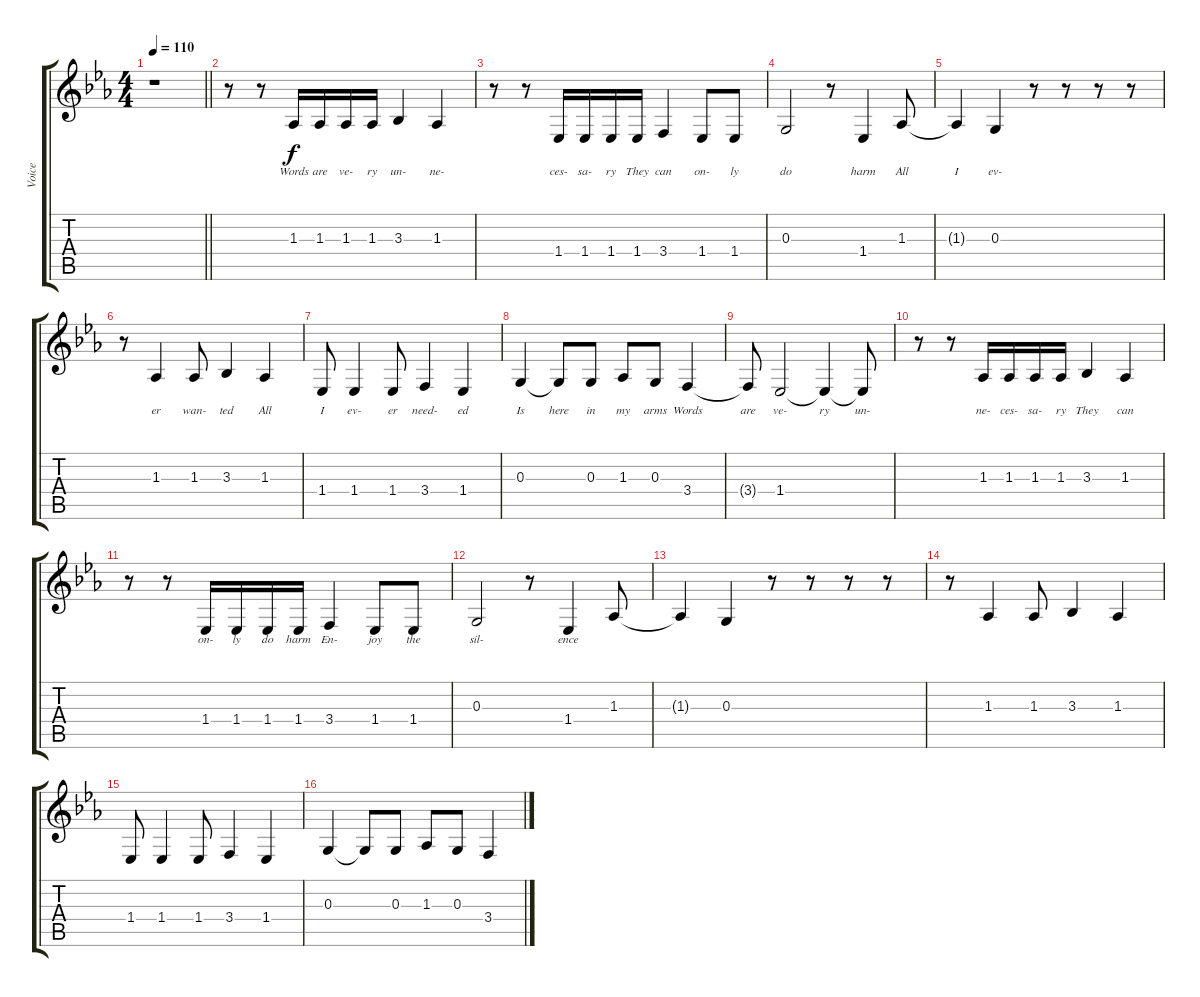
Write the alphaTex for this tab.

\track ("Voice" "Voice") {instrument cello}
\staff {score tabs}
\tuning (E4 B3 G3 D3 A2 E2) {hide}
\ts (4 4)
\tempo 110
\clef g2
\barLineRight lightlight
\ks eb
r.1{dy f} |
r.8 r.8 1.3.16{lyrics (0 "Words") lyrics (1 "") lyrics (2 "") lyrics (3 "") lyrics (4 "")} 1.3.16{lyrics (0 "are") lyrics (1 "") lyrics (2 "") lyrics (3 "") lyrics (4 "")} 1.3.16{lyrics (0 "ve-") lyrics (1 "") lyrics (2 "") lyrics (3 "") lyrics (4 "")} 1.3.16{lyrics (0 "ry") lyrics (1 "") lyrics (2 "") lyrics (3 "") lyrics (4 "")} 3.3.4{lyrics (0 "un-") lyrics (1 "") lyrics (2 "") lyrics (3 "") lyrics (4 "")} 1.3.4{lyrics (0 "ne-") lyrics (1 "") lyrics (2 "") lyrics (3 "") lyrics (4 "")} |
r.8 r.8 1.4.16{lyrics (0 "ces-") lyrics (1 "") lyrics (2 "") lyrics (3 "") lyrics (4 "")} 1.4.16{lyrics (0 "sa-") lyrics (1 "") lyrics (2 "") lyrics (3 "") lyrics (4 "")} 1.4.16{lyrics (0 "ry") lyrics (1 "") lyrics (2 "") lyrics (3 "") lyrics (4 "")} 1.4.16{lyrics (0 "They") lyrics (1 "") lyrics (2 "") lyrics (3 "") lyrics (4 "")} 3.4.4{lyrics (0 "can") lyrics (1 "") lyrics (2 "") lyrics (3 "") lyrics (4 "")} 1.4.8{lyrics (0 "on-") lyrics (1 "") lyrics (2 "") lyrics (3 "") lyrics (4 "")} 1.4.8{lyrics (0 "ly") lyrics (1 "") lyrics (2 "") lyrics (3 "") lyrics (4 "")} |
0.3.2{lyrics (0 "do") lyrics (1 "") lyrics (2 "") lyrics (3 "") lyrics (4 "")} r.8 1.4.4{lyrics (0 "harm") lyrics (1 "") lyrics (2 "") lyrics (3 "") lyrics (4 "")} 1.3.8{lyrics (0 "All") lyrics (1 "") lyrics (2 "") lyrics (3 "") lyrics (4 "")} |
1.3{t}.4{lyrics (0 "I") lyrics (1 "") lyrics (2 "") lyrics (3 "") lyrics (4 "")} 0.3.4{lyrics (0 "ev-") lyrics (1 "") lyrics (2 "") lyrics (3 "") lyrics (4 "")} r.8 r.8 r.8 r.8 |
r.8 1.3.4{lyrics (0 "er") lyrics (1 "") lyrics (2 "") lyrics (3 "") lyrics (4 "")} 1.3.8{lyrics (0 "wan-") lyrics (1 "") lyrics (2 "") lyrics (3 "") lyrics (4 "")} 3.3.4{lyrics (0 "ted") lyrics (1 "") lyrics (2 "") lyrics (3 "") lyrics (4 "")} 1.3.4{lyrics (0 "All") lyrics (1 "") lyrics (2 "") lyrics (3 "") lyrics (4 "")} |
1.4.8{lyrics (0 "I") lyrics (1 "") lyrics (2 "") lyrics (3 "") lyrics (4 "")} 1.4.4{lyrics (0 "ev-") lyrics (1 "") lyrics (2 "") lyrics (3 "") lyrics (4 "")} 1.4.8{lyrics (0 "er") lyrics (1 "") lyrics (2 "") lyrics (3 "") lyrics (4 "")} 3.4.4{lyrics (0 "need-") lyrics (1 "") lyrics (2 "") lyrics (3 "") lyrics (4 "")} 1.4.4{lyrics (0 "ed") lyrics (1 "") lyrics (2 "") lyrics (3 "") lyrics (4 "")} |
0.3.4{lyrics (0 "Is") lyrics (1 "") lyrics (2 "") lyrics (3 "") lyrics (4 "")} 0.3{t}.8{lyrics (0 "here") lyrics (1 "") lyrics (2 "") lyrics (3 "") lyrics (4 "")} 0.3.8{lyrics (0 "in") lyrics (1 "") lyrics (2 "") lyrics (3 "") lyrics (4 "")} 1.3.8{lyrics (0 "my") lyrics (1 "") lyrics (2 "") lyrics (3 "") lyrics (4 "")} 0.3.8{lyrics (0 "arms") lyrics (1 "") lyrics (2 "") lyrics (3 "") lyrics (4 "")} 3.4.4{lyrics (0 "Words") lyrics (1 "") lyrics (2 "") lyrics (3 "") lyrics (4 "")} |
3.4{t}.8{lyrics (0 "are") lyrics (1 "") lyrics (2 "") lyrics (3 "") lyrics (4 "")} 1.4.2{lyrics (0 "ve-") lyrics (1 "") lyrics (2 "") lyrics (3 "") lyrics (4 "")} 1.4{t}.4{lyrics (0 "ry") lyrics (1 "") lyrics (2 "") lyrics (3 "") lyrics (4 "")} 1.4{t}.8{lyrics (0 "un-") lyrics (1 "") lyrics (2 "") lyrics (3 "") lyrics (4 "")} |
r.8 r.8 1.3.16{lyrics (0 "ne-") lyrics (1 "") lyrics (2 "") lyrics (3 "") lyrics (4 "")} 1.3.16{lyrics (0 "ces-") lyrics (1 "") lyrics (2 "") lyrics (3 "") lyrics (4 "")} 1.3.16{lyrics (0 "sa-") lyrics (1 "") lyrics (2 "") lyrics (3 "") lyrics (4 "")} 1.3.16{lyrics (0 "ry") lyrics (1 "") lyrics (2 "") lyrics (3 "") lyrics (4 "")} 3.3.4{lyrics (0 "They") lyrics (1 "") lyrics (2 "") lyrics (3 "") lyrics (4 "")} 1.3.4{lyrics (0 "can") lyrics (1 "") lyrics (2 "") lyrics (3 "") lyrics (4 "")} |
r.8 r.8 1.4.16{lyrics (0 "on-") lyrics (1 "") lyrics (2 "") lyrics (3 "") lyrics (4 "")} 1.4.16{lyrics (0 "ly") lyrics (1 "") lyrics (2 "") lyrics (3 "") lyrics (4 "")} 1.4.16{lyrics (0 "do") lyrics (1 "") lyrics (2 "") lyrics (3 "") lyrics (4 "")} 1.4.16{lyrics (0 "harm") lyrics (1 "") lyrics (2 "") lyrics (3 "") lyrics (4 "")} 3.4.4{lyrics (0 "En-") lyrics (1 "") lyrics (2 "") lyrics (3 "") lyrics (4 "")} 1.4.8{lyrics (0 "joy") lyrics (1 "") lyrics (2 "") lyrics (3 "") lyrics (4 "")} 1.4.8{lyrics (0 "the") lyrics (1 "") lyrics (2 "") lyrics (3 "") lyrics (4 "")} |
0.3.2{lyrics (0 "sil-") lyrics (1 "") lyrics (2 "") lyrics (3 "") lyrics (4 "")} r.8 1.4.4{lyrics (0 "ence") lyrics (1 "") lyrics (2 "") lyrics (3 "") lyrics (4 "")} 1.3.8 |
1.3{t}.4 0.3.4 r.8 r.8 r.8 r.8 |
r.8 1.3.4 1.3.8 3.3.4 1.3.4 |
1.4.8 1.4.4 1.4.8 3.4.4 1.4.4 |
0.3.4 0.3{t}.8 0.3.8 1.3.8 0.3.8 3.4.4
